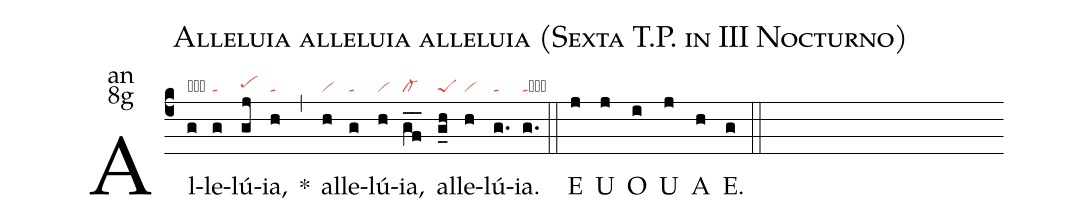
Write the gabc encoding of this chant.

name:Alleluia alleluia alleluia (Sexta T.P. in III Nocturno);
office-part:an;
mode:8g;
nabc-lines:1;
%%
(c4) Al(g|obta)le(g|ta)lú(gj|pehh)ia,(h|ta) <sp>*</sp>(,)
al(h|vi)le(g|ta)lú(h|vi)ia,(gf__|cl-) al(g_h|peS)le(h|vi)lú(g.|ta)ia.(g.|tacb) (::)
<eu>E(j) U(j) O(i) U(j) A(h) E.(g) </eu>(::)
